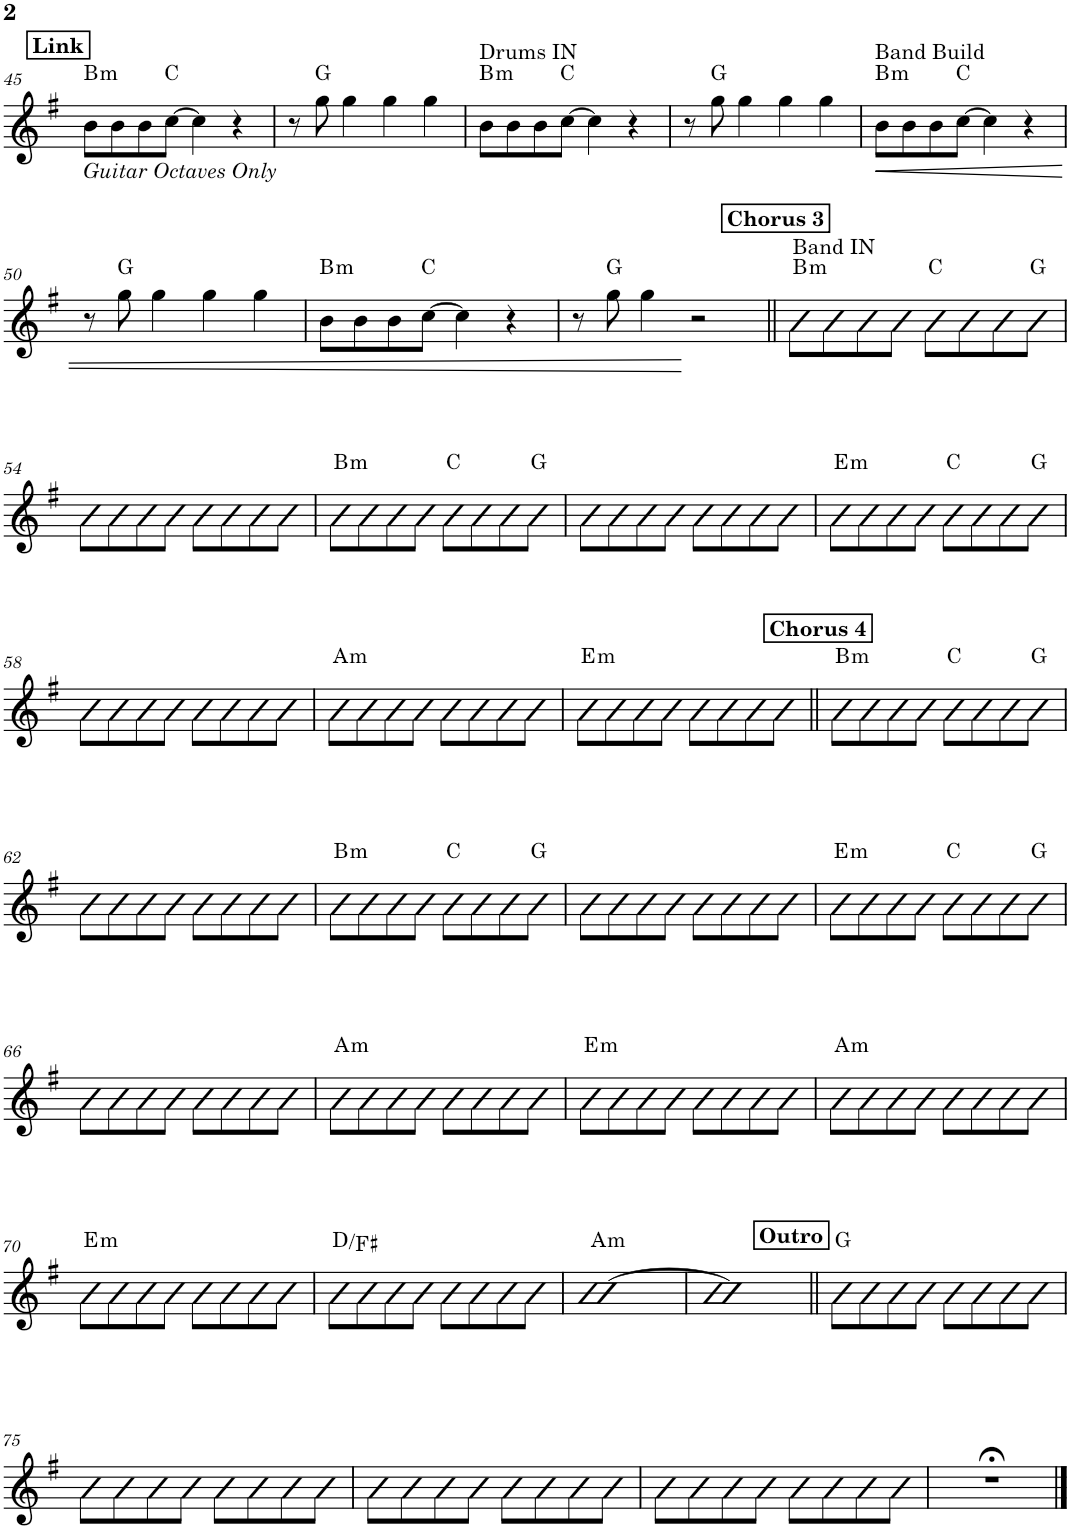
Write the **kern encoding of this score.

**kern	**dynam	**harte
*part1	*part1	*part1
*staff1	*staff1	*
*I"Piano	*	*
*I'Pno.	*	*
!!LO:PB:g=z
*clefG2	*	*
*k[f#]	*	*
*M4/4	*	*
!!LO:REH:place=s1:a:B:cj:t=Link
=45	=45	=45
!LO:TX:b:i:t=Guitar Octaves Only	!	!LO:H:kt=m
8b\L	.	B:min
8b\	.	.
8b\	.	.
[8cc\J	.	C:maj
4cc\]	.	.
4r	.	.
=46	=46	=46
8r	.	.
8gg\	.	G:maj
4gg\	.	.
4gg\	.	.
4gg\	.	.
=47	=47	=47
!LO:TX:a:t=Drums IN	!	!LO:H:kt=m
8b\L	.	B:min
8b\	.	.
8b\	.	.
[8cc\J	.	C:maj
4cc\]	.	.
4r	.	.
=48	=48	=48
8r	.	.
8gg\	.	G:maj
4gg\	.	.
4gg\	.	.
4gg\	.	.
=49	=49	=49
!LO:TX:a:t=Band Build	!	!
!	!LO:HP:b	!LO:H:kt=m
8b\L	<	B:min
8b\	.	.
8b\	.	.
[8cc\J	.	C:maj
4cc\]	.	.
4r	.	.
!!LO:LB:g=z
=50	=50	=50
8r	.	.
8gg\	.	G:maj
4gg\	.	.
4gg\	.	.
4gg\	.	.
=51	=51	=51
!	!	!LO:H:kt=m
8b\L	.	B:min
8b\	.	.
8b\	.	.
[8cc\J	.	C:maj
4cc\]	.	.
4r	.	.
=52	=52	=52
8r	.	.
8gg\	.	G:maj
4gg\	.	.
2r	[	.
!!LO:REH:place=s1:a:B:cj:t=Chorus 3
=53||	=53||	=53||
!LO:TX:a:t=Band IN	!	!LO:H:kt=m
8b\L	.	B:min
8b\	.	.
8b\	.	.
8b\J	.	.
8b\L	.	C:maj
8b\	.	.
8b\	.	.
8b\J	.	G:maj
!!LO:LB:g=z
=54	=54	=54
8b\L	.	.
8b\	.	.
8b\	.	.
8b\J	.	.
8b\L	.	.
8b\	.	.
8b\	.	.
8b\J	.	.
=55	=55	=55
!	!	!LO:H:kt=m
8b\L	.	B:min
8b\	.	.
8b\	.	.
8b\J	.	.
8b\L	.	C:maj
8b\	.	.
8b\	.	.
8b\J	.	G:maj
=56	=56	=56
8b\L	.	.
8b\	.	.
8b\	.	.
8b\J	.	.
8b\L	.	.
8b\	.	.
8b\	.	.
8b\J	.	.
=57	=57	=57
!	!	!LO:H:kt=m
8b\L	.	E:min
8b\	.	.
8b\	.	.
8b\J	.	.
8b\L	.	C:maj
8b\	.	.
8b\	.	.
8b\J	.	G:maj
!!LO:LB:g=z
=58	=58	=58
8b\L	.	.
8b\	.	.
8b\	.	.
8b\J	.	.
8b\L	.	.
8b\	.	.
8b\	.	.
8b\J	.	.
=59	=59	=59
!	!	!LO:H:kt=m
8b\L	.	A:min
8b\	.	.
8b\	.	.
8b\J	.	.
8b\L	.	.
8b\	.	.
8b\	.	.
8b\J	.	.
=60	=60	=60
!	!	!LO:H:kt=m
8b\L	.	E:min
8b\	.	.
8b\	.	.
8b\J	.	.
8b\L	.	.
8b\	.	.
8b\	.	.
8b\J	.	.
!!LO:REH:place=s1:a:B:cj:t=Chorus 4
=61||	=61||	=61||
!	!	!LO:H:kt=m
8b\L	.	B:min
8b\	.	.
8b\	.	.
8b\J	.	.
8b\L	.	C:maj
8b\	.	.
8b\	.	.
8b\J	.	G:maj
!!LO:LB:g=z
=62	=62	=62
8b\L	.	.
8b\	.	.
8b\	.	.
8b\J	.	.
8b\L	.	.
8b\	.	.
8b\	.	.
8b\J	.	.
=63	=63	=63
!	!	!LO:H:kt=m
8b\L	.	B:min
8b\	.	.
8b\	.	.
8b\J	.	.
8b\L	.	C:maj
8b\	.	.
8b\	.	.
8b\J	.	G:maj
=64	=64	=64
8b\L	.	.
8b\	.	.
8b\	.	.
8b\J	.	.
8b\L	.	.
8b\	.	.
8b\	.	.
8b\J	.	.
=65	=65	=65
!	!	!LO:H:kt=m
8b\L	.	E:min
8b\	.	.
8b\	.	.
8b\J	.	.
8b\L	.	C:maj
8b\	.	.
8b\	.	.
8b\J	.	G:maj
!!LO:LB:g=z
=66	=66	=66
8b\L	.	.
8b\	.	.
8b\	.	.
8b\J	.	.
8b\L	.	.
8b\	.	.
8b\	.	.
8b\J	.	.
=67	=67	=67
!	!	!LO:H:kt=m
8b\L	.	A:min
8b\	.	.
8b\	.	.
8b\J	.	.
8b\L	.	.
8b\	.	.
8b\	.	.
8b\J	.	.
=68	=68	=68
!	!	!LO:H:kt=m
8b\L	.	E:min
8b\	.	.
8b\	.	.
8b\J	.	.
8b\L	.	.
8b\	.	.
8b\	.	.
8b\J	.	.
=69	=69	=69
!	!	!LO:H:kt=m
8b\L	.	A:min
8b\	.	.
8b\	.	.
8b\J	.	.
8b\L	.	.
8b\	.	.
8b\	.	.
8b\J	.	.
!!LO:LB:g=z
=70	=70	=70
!	!	!LO:H:kt=m
8b\L	.	E:min
8b\	.	.
8b\	.	.
8b\J	.	.
8b\L	.	.
8b\	.	.
8b\	.	.
8b\J	.	.
=71	=71	=71
8b\L	.	D:maj/3
8b\	.	.
8b\	.	.
8b\J	.	.
8b\L	.	.
8b\	.	.
8b\	.	.
8b\J	.	.
=72	=72	=72
!	!	!LO:H:kt=m
[1b	.	A:min
=73	=73	=73
1b]	.	.
!!LO:REH:place=s1:a:B:cj:t=Outro
=74||	=74||	=74||
8b\L	.	G:maj
8b\	.	.
8b\	.	.
8b\J	.	.
8b\L	.	.
8b\	.	.
8b\	.	.
8b\J	.	.
!!LO:LB:g=z
=75	=75	=75
8b\L	.	.
8b\	.	.
8b\	.	.
8b\J	.	.
8b\L	.	.
8b\	.	.
8b\	.	.
8b\J	.	.
=76	=76	=76
8b\L	.	.
8b\	.	.
8b\	.	.
8b\J	.	.
8b\L	.	.
8b\	.	.
8b\	.	.
8b\J	.	.
=77	=77	=77
8b\L	.	.
8b\	.	.
8b\	.	.
8b\J	.	.
8b\L	.	.
8b\	.	.
8b\	.	.
8b\J	.	.
=78	=78	=78
1r;<	.	.
==	==	==
*-	*-	*-
